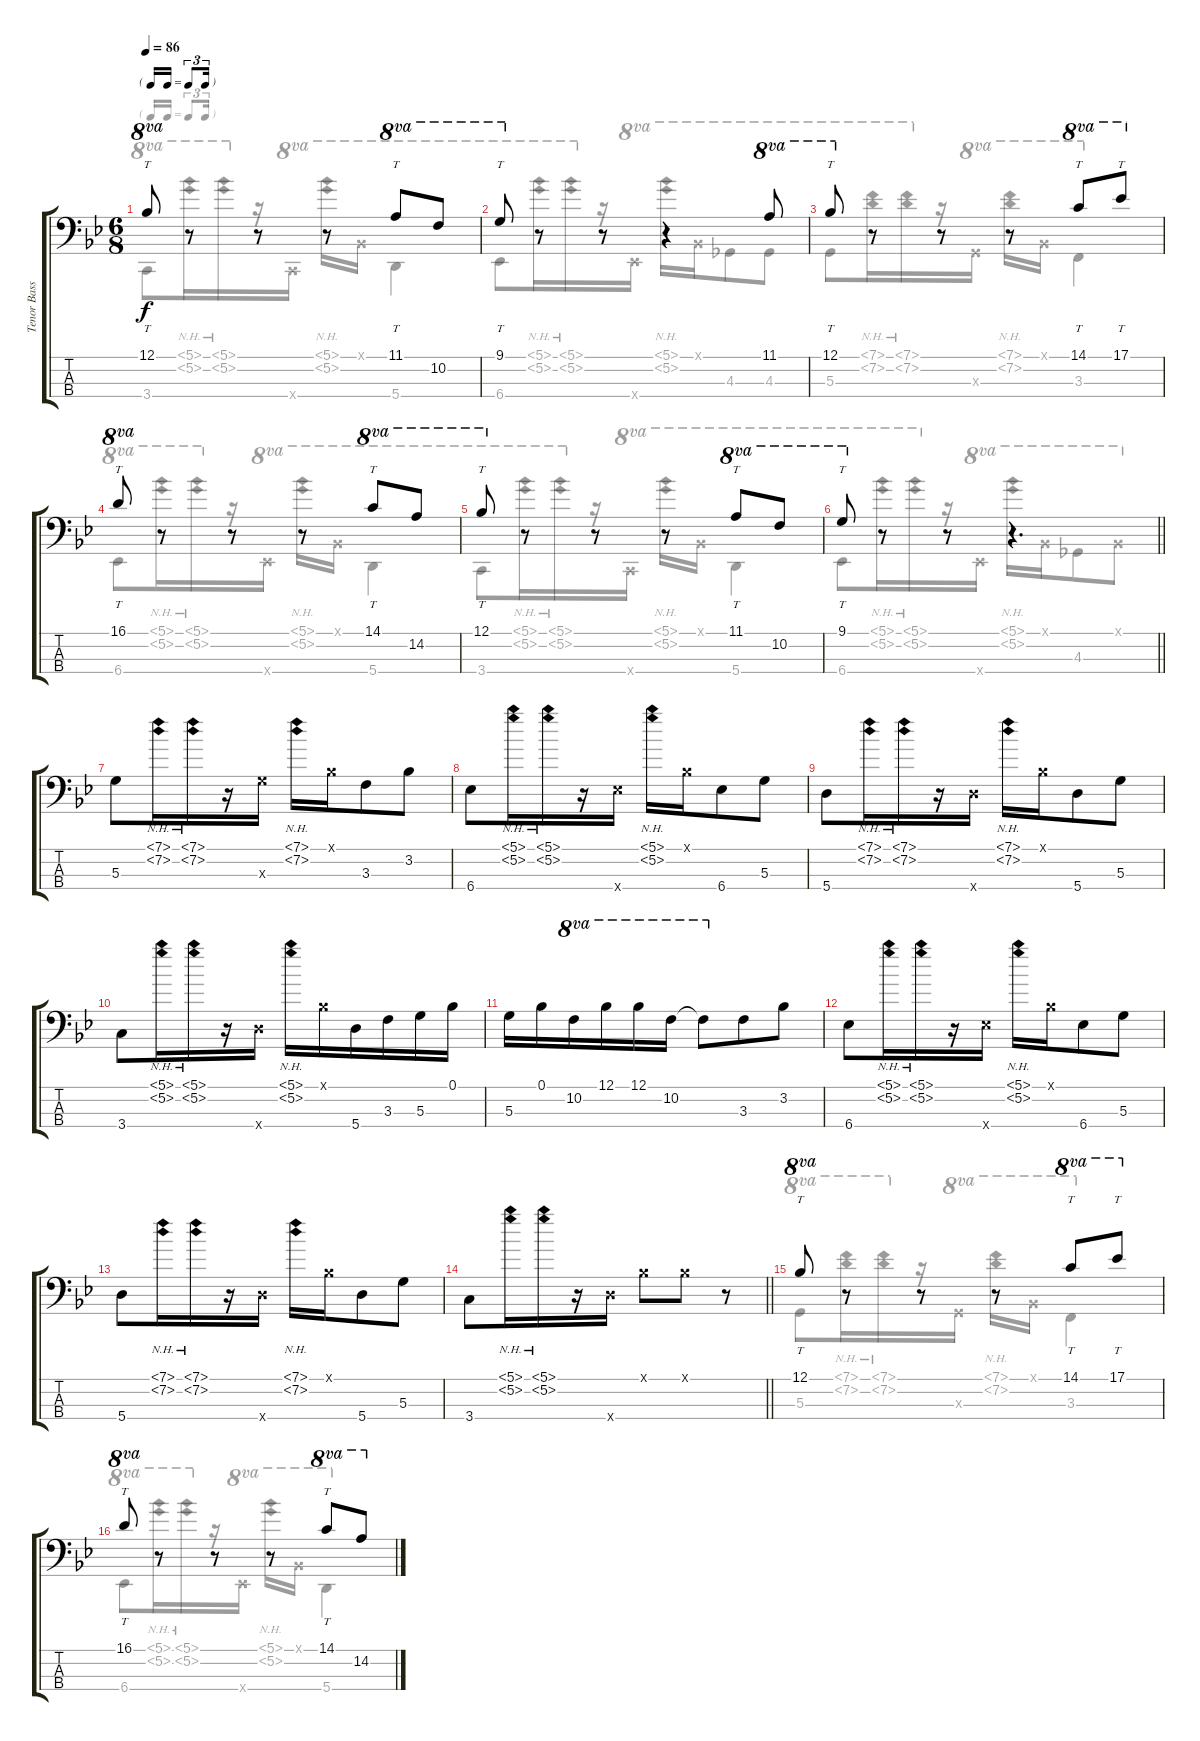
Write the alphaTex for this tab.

\track ("Tenor Bass, C string down 1 tone" "Tenor Bass") {instrument electricbassfinger}
\staff {score tabs}
\tuning (Bb2 G2 D2 A1) {hide}
\voice
\ts (6 8)
\tf triplet16th
\tempo 86
\clef f4
\ks bb
12.1.8{tt ot 8va dy f} r.8 r.8 r.8 11.1.8{tt ot 8va} 10.2.8{ot 8va} |
9.1.8{tt ot 8va} r.8 r.8 r.4 11.1.8{ot 8va} |
12.1.8{tt ot 8va} r.8 r.8 r.8 14.1.8{tt ot 8va} 17.1.8{tt ot 8va} |
16.1.8{tt ot 8va} r.8 r.8 r.8 14.1.8{tt ot 8va} 14.2.8{ot 8va} |
12.1.8{tt ot 8va} r.8 r.8 r.8 11.1.8{tt ot 8va} 10.2.8{ot 8va} |
\barLineRight lightlight
9.1.8{tt ot 8va} r.8 r.8 r.4{d} |
5.3.8 (7.1{nh} 7.2{nh}).16 (7.1{nh} 7.2{nh}).16 r.16 5.3{x}.16 (7.1{nh} 7.2{nh}).16 0.1{x}.16 3.3.8 3.2.8 |
6.4.8 (5.1{nh} 5.2{nh}).16 (5.1{nh} 5.2{nh}).16 r.16 6.4{x}.16 (5.1{nh} 5.2{nh}).16 0.1{x}.16 6.4.8 5.3.8 |
5.4.8 (7.1{nh} 7.2{nh}).16 (7.1{nh} 7.2{nh}).16 r.16 5.4{x}.16 (7.1{nh} 7.2{nh}).16 0.1{x}.16 5.4.8 5.3.8 |
3.4.8 (5.1{nh} 5.2{nh}).16 (5.1{nh} 5.2{nh}).16 r.16 5.4{x}.16 (5.1{nh} 5.2{nh}).16 0.1{x}.16 5.4.16 3.3.16 5.3.16 0.1.16 |
5.3.16 0.1.16 10.2.16{ot 8va} 12.1.16{ot 8va} 12.1.16{ot 8va} 10.2.16{ot 8va} 10.2{t}.8{ot 8va} 3.3.8 3.2.8 |
6.4.8 (5.1{nh} 5.2{nh}).16 (5.1{nh} 5.2{nh}).16 r.16 6.4{x}.16 (5.1{nh} 5.2{nh}).16 0.1{x}.16 6.4.8 5.3.8 |
5.4.8 (7.1{nh} 7.2{nh}).16 (7.1{nh} 7.2{nh}).16 r.16 5.4{x}.16 (7.1{nh} 7.2{nh}).16 0.1{x}.16 5.4.8 5.3.8 |
\barLineRight lightlight
3.4.8 (5.1{nh} 5.2{nh}).16 (5.1{nh} 5.2{nh}).16 r.16 5.4{x}.16 0.1{x}.8 0.1{x}.8 r.8 |
12.1.8{tt ot 8va} r.8 r.8 r.8 14.1.8{tt ot 8va} 17.1.8{tt ot 8va} |
16.1.8{tt ot 8va} r.8 r.8 r.8 14.1.8{tt ot 8va} 14.2.8{ot 8va}
\voice
\clef f4
\ottava regular
\simile none
\ks bb
3.4.8{ot 8va dy f} (5.1{nh} 5.2{nh}).16{ot 8va} (5.1{nh} 5.2{nh}).16{ot 8va} r.16 3.4{x}.16{ot 8va} (5.1{nh} 5.2{nh}).16{ot 8va} 0.1{x}.16{ot 8va} 5.4.4{ot 8va} |
6.4.8{ot 8va} (5.1{nh} 5.2{nh}).16{ot 8va} (5.1{nh} 5.2{nh}).16{ot 8va} r.16 6.4{x}.16{ot 8va} (5.1{nh} 5.2{nh}).16{ot 8va} 0.1{x}.16{ot 8va} 4.3.8{ot 8va} 4.3.8{ot 8va} |
5.3.8{ot 8va} (7.1{nh} 7.2{nh}).16{ot 8va} (7.1{nh} 7.2{nh}).16{ot 8va} r.16 5.3{x}.16{ot 8va} (7.1{nh} 7.2{nh}).16{ot 8va} 0.1{x}.16{ot 8va} 3.3.4{ot 8va} |
6.4.8{ot 8va} (5.1{nh} 5.2{nh}).16{ot 8va} (5.1{nh} 5.2{nh}).16{ot 8va} r.16 6.4{x}.16{ot 8va} (5.1{nh} 5.2{nh}).16{ot 8va} 0.1{x}.16{ot 8va} 5.4.4{ot 8va} |
3.4.8{ot 8va} (5.1{nh} 5.2{nh}).16{ot 8va} (5.1{nh} 5.2{nh}).16{ot 8va} r.16 3.4{x}.16{ot 8va} (5.1{nh} 5.2{nh}).16{ot 8va} 0.1{x}.16{ot 8va} 5.4.4{ot 8va} |
\barLineRight lightlight
6.4.8{ot 8va} (5.1{nh} 5.2{nh}).16{ot 8va} (5.1{nh} 5.2{nh}).16{ot 8va} r.16 6.4{x}.16{ot 8va} (5.1{nh} 5.2{nh}).16{ot 8va} 0.1{x}.16{ot 8va} 4.3.8{ot 8va} 0.1{x}.8{ot 8va} |
|
|
|
|
|
|
|
\barLineRight lightlight
|
5.3.8{ot 8va} (7.1{nh} 7.2{nh}).16{ot 8va} (7.1{nh} 7.2{nh}).16{ot 8va} r.16 5.3{x}.16{ot 8va} (7.1{nh} 7.2{nh}).16{ot 8va} 0.1{x}.16{ot 8va} 3.3.4{ot 8va} |
6.4.8{ot 8va} (5.1{nh} 5.2{nh}).16{ot 8va} (5.1{nh} 5.2{nh}).16{ot 8va} r.16 6.4{x}.16{ot 8va} (5.1{nh} 5.2{nh}).16{ot 8va} 0.1{x}.16{ot 8va} 5.4.4{ot 8va}
